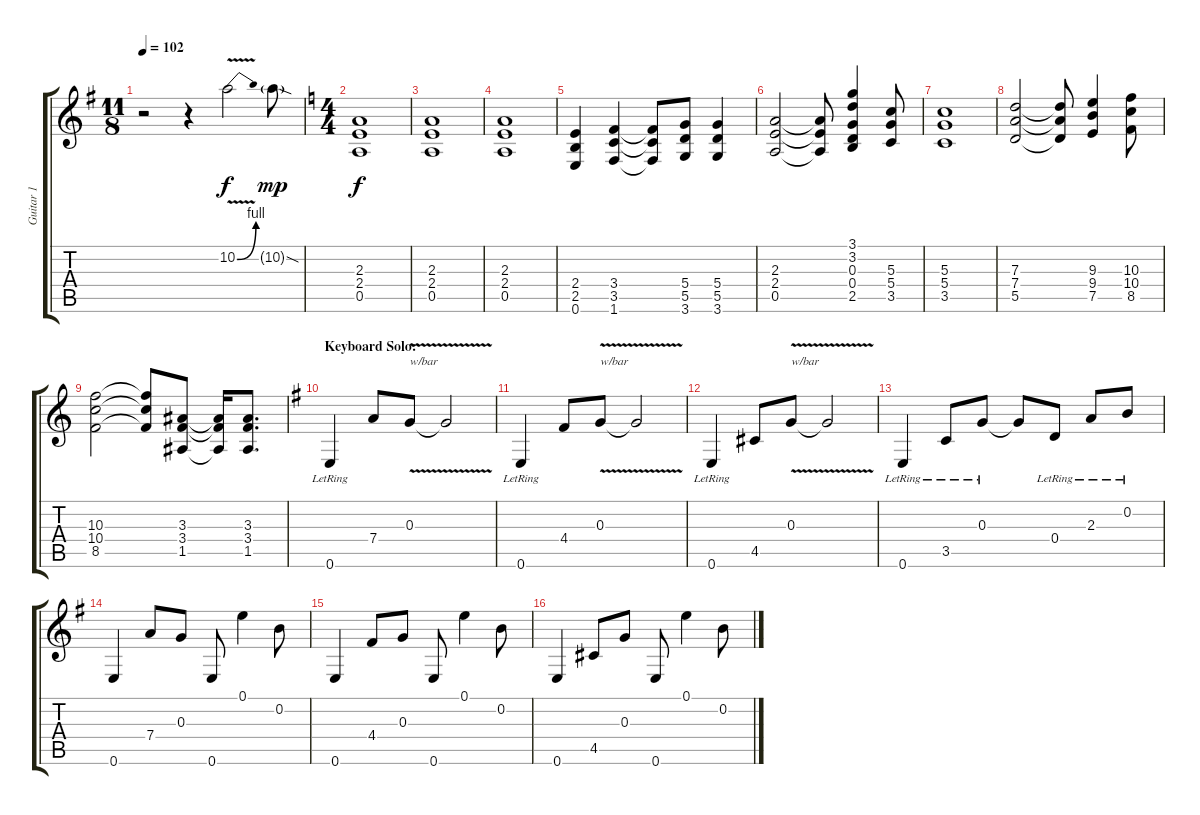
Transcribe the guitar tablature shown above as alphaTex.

\track ("Guitar 1" "Guitar 1") {instrument distortionguitar}
\staff {score tabs}
\tuning (E4 B3 G3 D3 A2 E2) {hide}
\ts (11 8)
\tempo 102
\clef g2
\ks eminor
r.2{dy f} r.4 10.2{be (bend 0 0 60 4) v}.2 10.2{sod g}.8{dy mp} |
\ts (4 4)
\ks c
(2.3 2.4 0.5).1{dy f} |
(2.3 2.4 0.5).1 |
(2.3 2.4 0.5).1 |
(2.4 2.5 0.6).4 (3.4 3.5 1.6).4 (3.4{t} 3.5{t} 1.6{t}).8 (5.4 5.5 3.6).8 (5.4 5.5 3.6).4 |
(2.3 2.4 0.5).2 (2.3{t} 2.4{t} 0.5{t}).8 (3.1 3.2 0.3 0.4 2.5).4 (5.3 5.4 3.5).8 |
(5.3 5.4 3.5).1 |
(7.3 7.4 5.5).2 (7.3{t} 7.4{t} 5.5{t}).8 (9.3 9.4 7.5).4 (10.3 10.4 8.5).8 |
(10.3 10.4 8.5).2 (10.3{t} 10.4{t} 8.5{t}).8 (3.3 3.4 1.5).8 (3.3{t} 3.4{t} 1.5{t}).16 (3.3 3.4 1.5).8{d} |
\section ("" "Keyboard Solo:")
\ks eminor
0.6{lr}.4{volume 13 balance 5 instrument electricguitarclean} 7.4.8 0.3{v}.8{txt "w/bar"} 0.3{t}.2 |
0.6{lr}.4 4.4.8 0.3{v}.8{txt "w/bar"} 0.3{t}.2 |
0.6{lr}.4 4.5.8 0.3{v}.8{txt "w/bar"} 0.3{t}.2 |
0.6{lr}.4 3.5{lr}.8 0.3{lr}.8 0.3{t}.8 0.4{lr}.8 2.3{lr}.8 0.2{lr}.8 |
0.6.4 7.4.8 0.3.8 0.6.8 0.1.4 0.2.8 |
0.6.4 4.4.8 0.3.8 0.6.8 0.1.4 0.2.8 |
0.6.4 4.5.8 0.3.8 0.6.8 0.1.4 0.2.8
